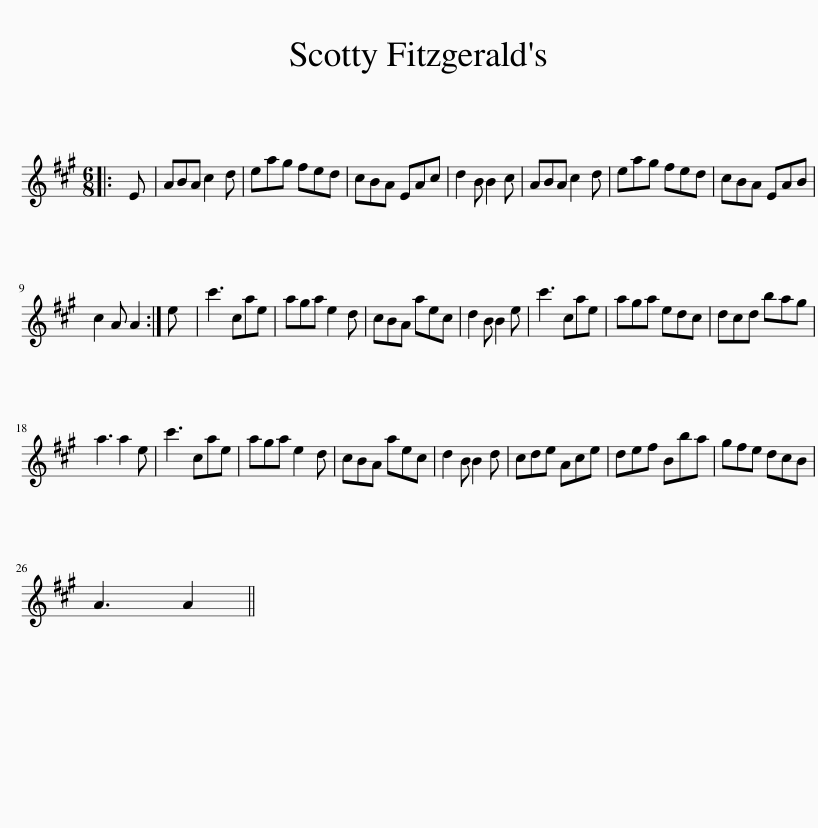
X:1
L:1/8
M:6/8
I:linebreak $
K:A
V:1 treble
V:1
|: E | ABA c2 d | eag fed | cBA EAc | d2 B B2 c | %5
 ABA c2 d | eag fed | cBA EAB |$ c2 A A2 :| e | %10
 c'3 cae | aga e2 d | cBA aec | d2 B B2 e | c'3 cae | %15
 aga edc | dcd bag |$ a3 a2 e | c'3 cae | aga e2 d | %20
 cBA aec | d2 B B2 d | cde Ace | def Bba | gfe dcB |$ %25
 A3 A2 || %26
